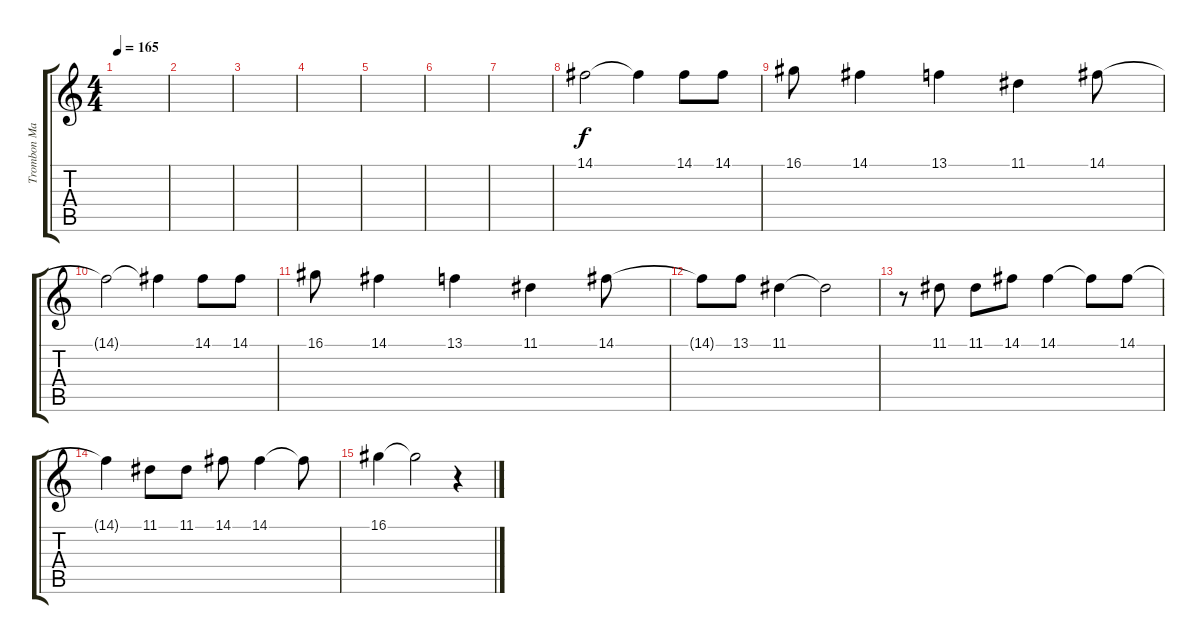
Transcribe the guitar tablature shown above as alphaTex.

\track ("Trombon Martin Moncada" "Trombon Ma") {instrument trombone}
\staff {score tabs}
\tuning (E4 B3 G3 D3 A2 E2) {hide}
\ts (4 4)
\tempo 165
\clef g2
\ks c
|
|
|
|
|
|
|
14.1.2 14.1{t}.4 14.1.8 14.1.8 |
16.1.8 14.1.4 13.1.4 11.1.4 14.1.8 |
14.1{t}.2 14.1{t}.4 14.1.8 14.1.8 |
16.1.8 14.1.4 13.1.4 11.1.4 14.1.8 |
14.1{t}.8 13.1.8 11.1.4 11.1{t}.2 |
r.8 11.1.8 11.1.8 14.1.8 14.1.4 14.1{t}.8 14.1.8 |
14.1{t}.4 11.1.8 11.1.8 14.1.8 14.1.4 14.1{t}.8 |
16.1.4 16.1{t}.2 r.4
